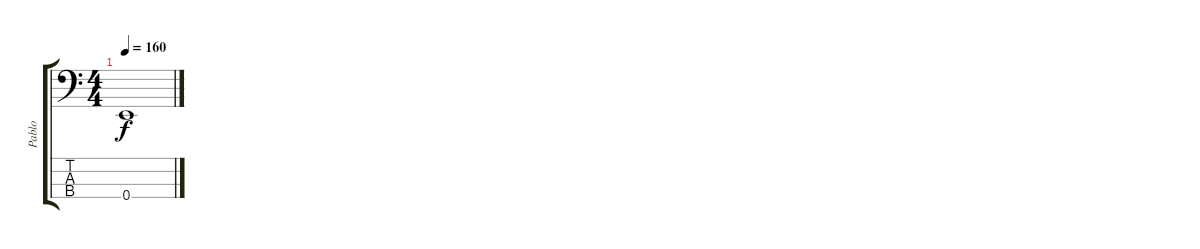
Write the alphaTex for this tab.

\track ("Pablo" "Pablo") {instrument electricbasspick}
\staff {score tabs}
\tuning (G2 D2 A1 E1) {hide}
\ts (4 4)
\tempo 160
\clef f4
\ks c
0.4{t}.1{dy f}
